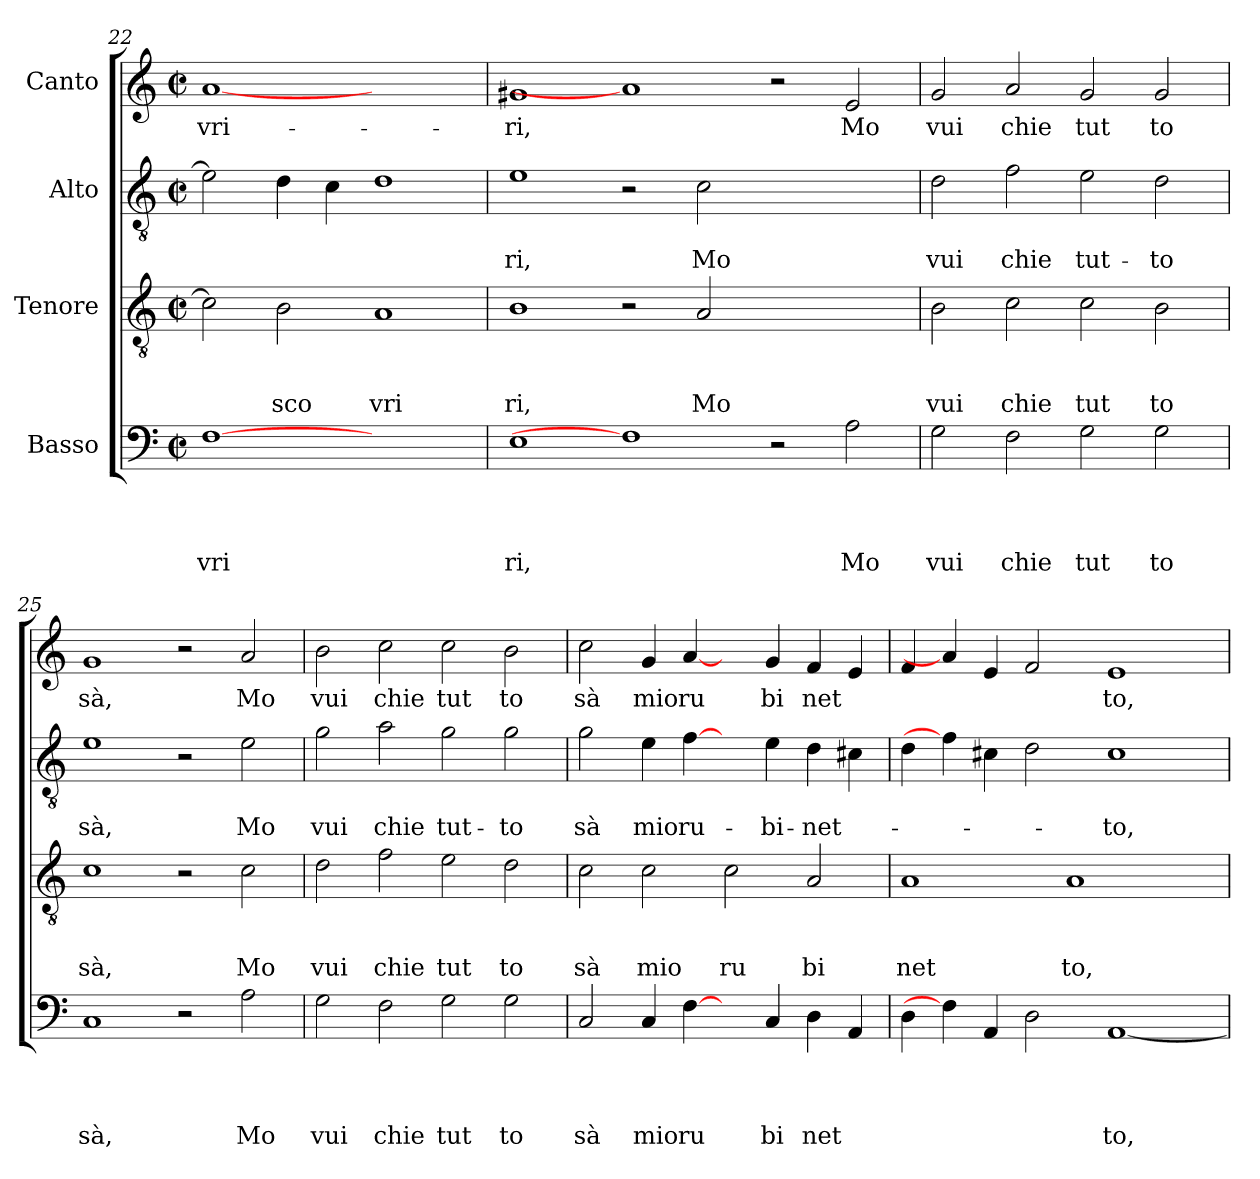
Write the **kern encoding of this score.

**kern	**text	**text	**text	**text	**kern	**text	**text	**text	**kern	**text	**text	**kern	**text
*part4	*part4	*part4	*part4	*part4	*part3	*part3	*part3	*part3	*part2	*part2	*part2	*part1	*part1
*staff4	*staff4	*staff4	*staff4	*staff4	*staff3	*staff3	*staff3	*staff3	*staff2	*staff2	*staff2	*staff1	*staff1
*I"Basso	*	*	*	*	*I"Tenore	*	*	*	*I"Alto	*	*	*I"Canto	*
*clefF4	*	*	*	*	*clefGv2	*	*	*	*clefGv2	*	*	*clefG2	*
*k[]	*	*	*	*	*k[]	*	*	*	*k[]	*	*	*k[]	*
*C:	*	*	*	*	*C:	*	*	*	*C:	*	*	*C:	*
*M2/2	*	*	*	*	*M2/2	*	*	*	*M2/2	*	*	*M2/2	*
*met(c|)	*	*	*	*	*met(c|)	*	*	*	*met(c|)	*	*	*met(c|)	*
=22	=22	=22	=22	=22	=22	=22	=22	=22	=22	=22	=22	=22	=22
!	!	!	!	!LO:LY:b	!	!	!	!	!	!	!	!	!LO:LY:b
[1F	.	.	.	vri	2c\]	.	.	.	2e\]	.	.	[1a	-vri-
!	!	!	!	!	!	!	!	!LO:LY:b	!	!	!	!	!
.	.	.	.	.	2B\	.	.	sco	4d\	.	.	.	.
.	.	.	.	.	.	.	.	.	4c\	.	.	.	.
!	!	!	!	!	!	!	!	!LO:LY:b	!	!	!	!	!
1ryy	.	.	.	.	1A	.	.	vri	1d	.	.	1ryy	.
!!LO:LB:g=z
=23	=23	=23	=23	=23	=23	=23	=23	=23	=23	=23	=23	=23	=23
!	!	!	!	!LO:LY:b	!	!	!	!LO:LY:b	!	!	!LO:LY:b	!	!LO:LY:b
1E	.	.	.	ri,	1B	.	.	ri,	1e	.	ri,	1g#X	-ri,
1F]	.	.	.	.	2r	.	.	.	2r	.	.	1a]	.
!	!	!	!	!	!	!	!	!LO:LY:b	!	!	!LO:LY:b	!	!
.	.	.	.	.	2A/	.	.	Mo	2c\	.	Mo	.	.
2r	.	.	.	.	1ryy	.	.	.	1ryy	.	.	2r	.
!	!	!	!	!LO:LY:b	!	!	!	!	!	!	!	!	!LO:LY:b
2A\	.	.	.	Mo	.	.	.	.	.	.	.	2e/	Mo
=24	=24	=24	=24	=24	=24	=24	=24	=24	=24	=24	=24	=24	=24
!	!	!	!	!LO:LY:b	!	!	!	!LO:LY:b	!	!	!LO:LY:b	!	!LO:LY:b
2G\	.	.	.	vui	2B\	.	.	vui	2d\	.	vui	2g/	vui
!	!	!	!	!LO:LY:b	!	!	!	!LO:LY:b	!	!	!LO:LY:b	!	!LO:LY:b
2F\	.	.	.	chie	2c\	.	.	chie	2f\	.	chie	2a/	chie
!	!	!	!	!LO:LY:b	!	!	!	!LO:LY:b	!	!	!LO:LY:b	!	!LO:LY:b
2G\	.	.	.	tut	2c\	.	.	tut	2e\	.	tut-	2g/	tut
!	!	!	!	!LO:LY:b	!	!	!	!LO:LY:b	!	!	!LO:LY:b	!	!LO:LY:b
2G\	.	.	.	to	2B\	.	.	to	2d\	.	-to	2g/	to
=25	=25	=25	=25	=25	=25	=25	=25	=25	=25	=25	=25	=25	=25
!	!	!	!	!LO:LY:b	!	!	!	!LO:LY:b	!	!	!LO:LY:b	!	!LO:LY:b
1C	.	.	.	sà,	1c	.	.	sà,	1e	.	sà,	1g	sà,
2r	.	.	.	.	2r	.	.	.	2r	.	.	2r	.
!	!	!	!	!LO:LY:b	!	!	!	!LO:LY:b	!	!	!LO:LY:b	!	!LO:LY:b
2A\	.	.	.	Mo	2c\	.	.	Mo	2e\	.	Mo	2a/	Mo
=26	=26	=26	=26	=26	=26	=26	=26	=26	=26	=26	=26	=26	=26
!	!	!	!	!LO:LY:b	!	!	!	!LO:LY:b	!	!	!LO:LY:b	!	!LO:LY:b
2G\	.	.	.	vui	2d\	.	.	vui	2g\	.	vui	2b\	vui
!	!	!	!	!LO:LY:b	!	!	!	!LO:LY:b	!	!	!LO:LY:b	!	!LO:LY:b
2F\	.	.	.	chie	2f\	.	.	chie	2a\	.	chie	2cc\	chie
!	!	!	!	!LO:LY:b	!	!	!	!LO:LY:b	!	!	!LO:LY:b	!	!LO:LY:b
2G\	.	.	.	tut	2e\	.	.	tut	2g\	.	tut-	2cc\	tut
!	!	!	!	!LO:LY:b	!	!	!	!LO:LY:b	!	!	!LO:LY:b	!	!LO:LY:b
2G\	.	.	.	to	2d\	.	.	to	2g\	.	-to	2b\	to
=27	=27	=27	=27	=27	=27	=27	=27	=27	=27	=27	=27	=27	=27
!	!	!	!	!LO:LY:b	!	!	!	!LO:LY:b	!	!	!LO:LY:b	!	!LO:LY:b
2C/	.	.	.	sà	2c\	.	.	sà	2g\	.	sà	2cc\	sà
!	!	!	!	!LO:LY:b	!	!	!	!LO:LY:b	!	!	!LO:LY:b	!	!LO:LY:b
4C/	.	.	.	mio	2c\	.	.	mio	4e\	.	mio	4g/	mio
!	!	!	!	!LO:LY:b	!	!	!	!	!	!	!LO:LY:b	!	!LO:LY:b
[4F\	.	.	.	ru	.	.	.	.	[4f\	.	ru-	[4a/	ru
!	!	!	!	!	!	!	!	!LO:LY:b	!	!	!	!	!
4ryy	.	.	.	.	2c\	.	.	ru	4ryy	.	.	4ryy	.
!	!	!	!	!LO:LY:b	!	!	!	!	!	!	!LO:LY:b	!	!LO:LY:b
4C/	.	.	.	bi	.	.	.	.	4e\	.	-bi-	4g/	bi
!	!	!	!	!LO:LY:b	!	!	!	!LO:LY:b	!	!	!LO:LY:b	!	!LO:LY:b
4D\	.	.	.	net	2A/	.	.	bi	4d\	.	-net-	4f/	net
4AA/	.	.	.	.	.	.	.	.	4c#X\	.	.	4e/	.
=28	=28	=28	=28	=28	=28	=28	=28	=28	=28	=28	=28	=28	=28
!	!	!	!	!	!	!	!	!LO:LY:b	!	!	!	!	!
4D\	.	.	.	.	1A	.	.	net	4d\	.	.	4f/	.
4F\]	.	.	.	.	.	.	.	.	4f\]	.	.	4a/]	.
4AA/	.	.	.	.	.	.	.	.	4c#X\	.	.	4e/	.
2D\	.	.	.	.	.	.	.	.	2d\	.	.	2f/	.
!	!	!	!	!	!	!	!	!LO:LY:b	!	!	!	!	!
.	.	.	.	.	1A	.	.	to,	.	.	.	.	.
!	!	!	!	!LO:LY:b	!	!	!	!	!	!	!LO:LY:b	!	!LO:LY:b
[<1AA	.	.	.	to,	.	.	.	.	1c#	.	-to,	1e	to,
.	.	.	.	.	4ryy	.	.	.	.	.	.	.	.
=	=	=	=	=	=	=	=	=	=	=	=	=	=
*-	*-	*-	*-	*-	*-	*-	*-	*-	*-	*-	*-	*-	*-
